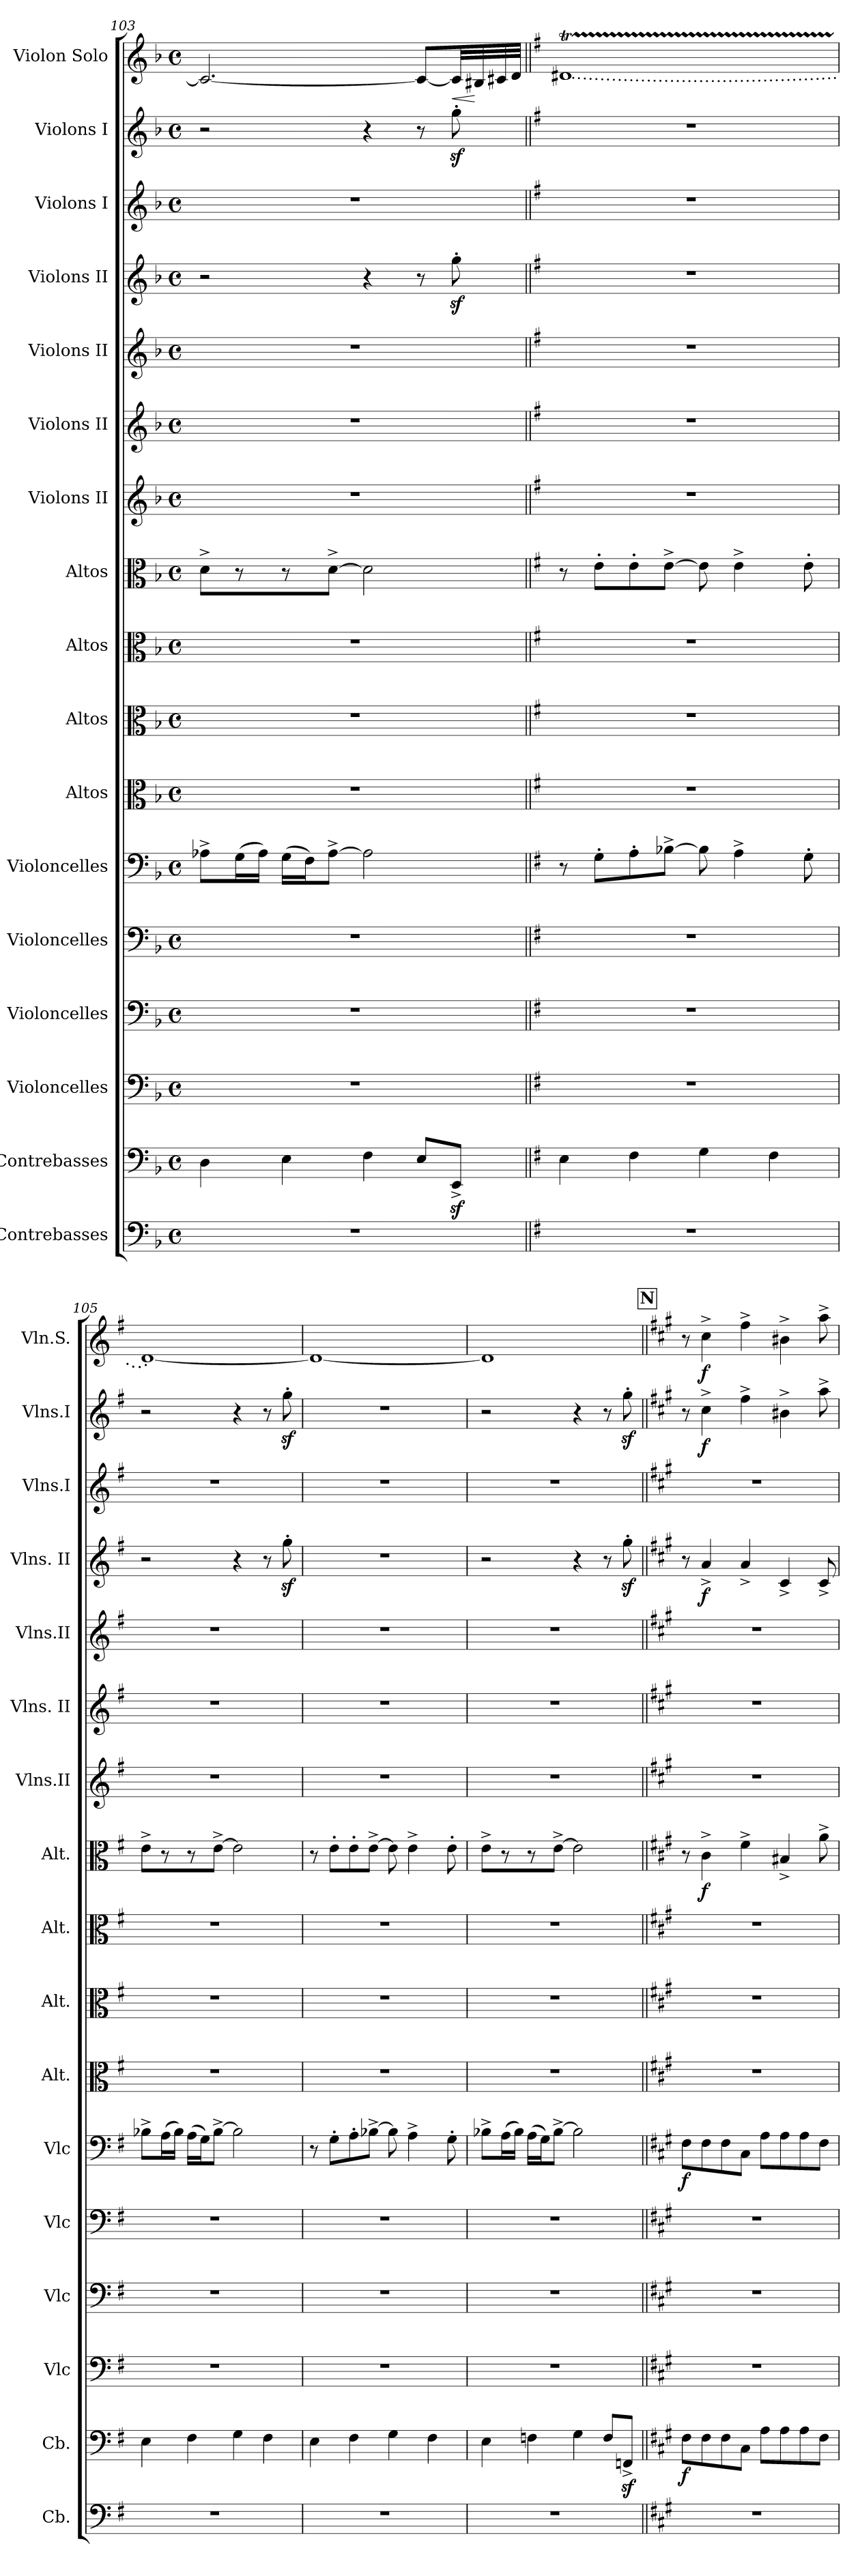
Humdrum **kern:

**kern	**kern	**dynam	**kern	**kern	**kern	**kern	**dynam	**kern	**kern	**kern	**kern	**dynam	**kern	**kern	**kern	**kern	**dynam	**kern	**kern	**dynam	**kern	**dynam
*part17	*part16	*part16	*part15	*part14	*part13	*part12	*part12	*part11	*part10	*part9	*part8	*part8	*part7	*part6	*part5	*part4	*part4	*part3	*part2	*part2	*part1	*part1
*staff17	*staff16	*staff16	*staff15	*staff14	*staff13	*staff12	*staff12	*staff11	*staff10	*staff9	*staff8	*staff8	*staff7	*staff6	*staff5	*staff4	*staff4	*staff3	*staff2	*staff2	*staff1	*staff1
*I"Contrebasses	*I"Contrebasses	*	*I"Violoncelles	*I"Violoncelles	*I"Violoncelles	*I"Violoncelles	*	*I"Altos	*I"Altos	*I"Altos	*I"Altos	*	*I"Violons II	*I"Violons II	*I"Violons II	*I"Violons II	*	*I"Violons I	*I"Violons I	*	*I"Violon Solo	*
*I'Cb.	*I'Cb.	*	*I'Vlc	*I'Vlc	*I'Vlc	*I'Vlc	*	*I'Alt.	*I'Alt.	*I'Alt.	*I'Alt.	*	*I'Vlns.II	*I'Vlns. II	*I'Vlns.II	*I'Vlns. II	*	*I'Vlns.I	*I'Vlns.I	*	*I'Vln.S.	*
!!LO:PB:g=z
*clefF4	*clefF4	*	*clefF4	*clefF4	*clefF4	*clefF4	*	*clefC3	*clefC3	*clefC3	*clefC3	*	*clefG2	*clefG2	*clefG2	*clefG2	*	*clefG2	*clefG2	*	*clefG2	*
*ITrd7c12	*ITrd7c12	*	*	*	*	*	*	*	*	*	*	*	*	*	*	*	*	*	*	*	*	*
*k[b-]	*k[b-]	*	*k[b-]	*k[b-]	*k[b-]	*k[b-]	*	*k[b-]	*k[b-]	*k[b-]	*k[b-]	*	*k[b-]	*k[b-]	*k[b-]	*k[b-]	*	*k[b-]	*k[b-]	*	*k[b-]	*
*M4/4	*M4/4	*	*M4/4	*M4/4	*M4/4	*M4/4	*	*M4/4	*M4/4	*M4/4	*M4/4	*	*M4/4	*M4/4	*M4/4	*M4/4	*	*M4/4	*M4/4	*	*M4/4	*
*met(c)	*met(c)	*	*met(c)	*met(c)	*met(c)	*met(c)	*	*met(c)	*met(c)	*met(c)	*met(c)	*	*met(c)	*met(c)	*met(c)	*met(c)	*	*met(c)	*met(c)	*	*met(c)	*
=103	=103	=103	=103	=103	=103	=103	=103	=103	=103	=103	=103	=103	=103	=103	=103	=103	=103	=103	=103	=103	=103	=103
1r	4DD\	.	1r	1r	1r	8A-X^\L	.	1r	1r	1r	8d^\L	.	1r	1r	1r	2r	.	1r	2r	.	2.c/_	.
.	.	.	.	.	.	(>16G\L	.	.	.	.	8r	.	.	.	.	.	.	.	.	.	.	.
.	.	.	.	.	.	16A-\JJ)	.	.	.	.	.	.	.	.	.	.	.	.	.	.	.	.
.	4EE\	.	.	.	.	(>16G\LL	.	.	.	.	8r	.	.	.	.	.	.	.	.	.	.	.
.	.	.	.	.	.	16F\J)	.	.	.	.	.	.	.	.	.	.	.	.	.	.	.	.
.	.	.	.	.	.	[8A-^\J	.	.	.	.	[8d^\J	.	.	.	.	.	.	.	.	.	.	.
.	4FF\	.	.	.	.	2A-\]	.	.	.	.	2d\]	.	.	.	.	4r	.	.	4r	.	.	.
.	8EE/L	.	.	.	.	.	.	.	.	.	.	.	.	.	.	8r	.	.	8r	.	8c/L_	.
!	!	!	!	!	!	!	!	!	!	!	!	!	!	!	!	!	!	!	!	!	!	!LO:HP:b
.	8EEEz<^/J	.	.	.	.	.	.	.	.	.	.	.	.	.	.	8ggz<'\	.	.	8ggz<'\	.	32c/LL]	<
.	.	.	.	.	.	.	.	.	.	.	.	.	.	.	.	.	.	.	.	.	32B#X/	[
.	.	.	.	.	.	.	.	.	.	.	.	.	.	.	.	.	.	.	.	.	32c#X/	.
.	.	.	.	.	.	.	.	.	.	.	.	.	.	.	.	.	.	.	.	.	32d/JJJ	.
=104||	=104||	=104||	=104||	=104||	=104||	=104||	=104||	=104||	=104||	=104||	=104||	=104||	=104||	=104||	=104||	=104||	=104||	=104||	=104||	=104||	=104||	=104||
*k[f#]	*k[f#]	*	*k[f#]	*k[f#]	*k[f#]	*k[f#]	*	*k[f#]	*k[f#]	*k[f#]	*k[f#]	*	*k[f#]	*k[f#]	*k[f#]	*k[f#]	*	*k[f#]	*k[f#]	*	*k[f#]	*
!	!	!	!	!	!	!	!	!	!	!	!	!	!	!	!	!	!	!	!	!	!LO:T:dot	!LO:DY:b
!	!	!	!	!	!	!	!	!	!	!	!	!	!	!	!	!	!	!	!	!	!	!LO:DY:n=1:b
1r	4EE\	.	1r	1r	1r	8r	.	1r	1r	1r	8r	.	1r	1r	1r	1r	.	1r	1r	.	[1d#Xtt	mp other-dynamics
!	!	!	!	!	!	!	!	!	!	!	!	!LO:DY:b	!	!	!	!	!	!	!	!	!	!
!	!	!	!	!	!	!	!	!	!	!	!	!LO:DY:n=1:b	!	!	!	!	!	!	!	!	!	!
.	.	.	.	.	.	8G'\L	.	.	.	.	8e'\L	mp other-dynamics	.	.	.	.	.	.	.	.	.	.
.	4FF#\	.	.	.	.	8A'\	.	.	.	.	8e'\	.	.	.	.	.	.	.	.	.	.	.
!	!	!	!	!	!	!	!LO:DY:b	!	!	!	!	!	!	!	!	!	!	!	!	!	!	!
!	!	!	!	!	!	!	!LO:DY:n=1:b	!	!	!	!	!	!	!	!	!	!	!	!	!	!	!
.	.	.	.	.	.	[8B-X^\J	mp other-dynamics	.	.	.	[8e^\J	.	.	.	.	.	.	.	.	.	.	.
.	4GG\	.	.	.	.	8B-\]	.	.	.	.	8e\]	.	.	.	.	.	.	.	.	.	.	.
.	.	.	.	.	.	4A^\	.	.	.	.	4e^\	.	.	.	.	.	.	.	.	.	.	.
.	4FF#\	.	.	.	.	.	.	.	.	.	.	.	.	.	.	.	.	.	.	.	.	.
.	.	.	.	.	.	8G'\	.	.	.	.	8e'\	.	.	.	.	.	.	.	.	.	.	.
=105	=105	=105	=105	=105	=105	=105	=105	=105	=105	=105	=105	=105	=105	=105	=105	=105	=105	=105	=105	=105	=105	=105
1r	4EE\	.	1r	1r	1r	8B-X^\L	.	1r	1r	1r	8e^\L	.	1r	1r	1r	2r	.	1r	2r	.	1d#_	.
.	.	.	.	.	.	(>16A\L	.	.	.	.	8r	.	.	.	.	.	.	.	.	.	.	.
.	.	.	.	.	.	16B-\JJ)	.	.	.	.	.	.	.	.	.	.	.	.	.	.	.	.
.	4FF#\	.	.	.	.	(>16A\LL	.	.	.	.	8r	.	.	.	.	.	.	.	.	.	.	.
.	.	.	.	.	.	16G\J)	.	.	.	.	.	.	.	.	.	.	.	.	.	.	.	.
.	.	.	.	.	.	[8B-^\J	.	.	.	.	[8e^\J	.	.	.	.	.	.	.	.	.	.	.
.	4GG\	.	.	.	.	2B-\]	.	.	.	.	2e\]	.	.	.	.	4r	.	.	4r	.	.	.
.	4FF#\	.	.	.	.	.	.	.	.	.	.	.	.	.	.	8r	.	.	8r	.	.	.
.	.	.	.	.	.	.	.	.	.	.	.	.	.	.	.	8ggz<'\	.	.	8ggz<'\	.	.	.
=106	=106	=106	=106	=106	=106	=106	=106	=106	=106	=106	=106	=106	=106	=106	=106	=106	=106	=106	=106	=106	=106	=106
1r	4EE\	.	1r	1r	1r	8r	.	1r	1r	1r	8r	.	1r	1r	1r	1r	.	1r	1r	.	1d#_	.
.	.	.	.	.	.	8G'\L	.	.	.	.	8e'\L	.	.	.	.	.	.	.	.	.	.	.
.	4FF#\	.	.	.	.	8A'\	.	.	.	.	8e'\	.	.	.	.	.	.	.	.	.	.	.
.	.	.	.	.	.	[8B-X^\J	.	.	.	.	[8e^\J	.	.	.	.	.	.	.	.	.	.	.
.	4GG\	.	.	.	.	8B-\]	.	.	.	.	8e\]	.	.	.	.	.	.	.	.	.	.	.
.	.	.	.	.	.	4A^\	.	.	.	.	4e^\	.	.	.	.	.	.	.	.	.	.	.
.	4FF#\	.	.	.	.	.	.	.	.	.	.	.	.	.	.	.	.	.	.	.	.	.
.	.	.	.	.	.	8G'\	.	.	.	.	8e'\	.	.	.	.	.	.	.	.	.	.	.
!!LO:LB:g=z
=107	=107	=107	=107	=107	=107	=107	=107	=107	=107	=107	=107	=107	=107	=107	=107	=107	=107	=107	=107	=107	=107	=107
1r	4EE\	.	1r	1r	1r	8B-X^\L	.	1r	1r	1r	8e^\L	.	1r	1r	1r	2r	.	1r	2r	.	1d#]	.
.	.	.	.	.	.	(>16A\L	.	.	.	.	8r	.	.	.	.	.	.	.	.	.	.	.
.	.	.	.	.	.	16B-\JJ)	.	.	.	.	.	.	.	.	.	.	.	.	.	.	.	.
.	4FFn\	.	.	.	.	(>16A\LL	.	.	.	.	8r	.	.	.	.	.	.	.	.	.	.	.
.	.	.	.	.	.	16G\J)	.	.	.	.	.	.	.	.	.	.	.	.	.	.	.	.
.	.	.	.	.	.	[8B-^\J	.	.	.	.	[8e^\J	.	.	.	.	.	.	.	.	.	.	.
.	4GG\	.	.	.	.	2B-\]	.	.	.	.	2e\]	.	.	.	.	4r	.	.	4r	.	.	.
.	8FF/L	.	.	.	.	.	.	.	.	.	.	.	.	.	.	8r	.	.	8r	.	.	.
.	8FFFnz<^/J	.	.	.	.	.	.	.	.	.	.	.	.	.	.	8ggz<'\	.	.	8ggz<'\	.	.	.
!!LO:REH:place=s1:a:B:fs=14:t=N
=108||	=108||	=108||	=108||	=108||	=108||	=108||	=108||	=108||	=108||	=108||	=108||	=108||	=108||	=108||	=108||	=108||	=108||	=108||	=108||	=108||	=108||	=108||
*k[f#c#g#]	*k[f#c#g#]	*	*k[f#c#g#]	*k[f#c#g#]	*k[f#c#g#]	*k[f#c#g#]	*	*k[f#c#g#]	*k[f#c#g#]	*k[f#c#g#]	*k[f#c#g#]	*	*k[f#c#g#]	*k[f#c#g#]	*k[f#c#g#]	*k[f#c#g#]	*	*k[f#c#g#]	*k[f#c#g#]	*	*k[f#c#g#]	*
!	!	!LO:DY:b	!	!	!	!	!LO:DY:b	!	!	!	!	!	!	!	!	!	!	!	!	!	!	!
1r	8FF#\L	f	1r	1r	1r	8F#\L	f	1r	1r	1r	8r	.	1r	1r	1r	8r	.	1r	8r	.	8r	.
!	!	!	!	!	!	!	!	!	!	!	!	!LO:DY:b	!	!	!	!	!LO:DY:b	!	!	!LO:DY:b	!	!LO:DY:b
.	8FF#\	.	.	.	.	8F#\	.	.	.	.	4c#^\	f	.	.	.	4a^/	f	.	4cc#^\	f	4cc#^\	f
.	8FF#\	.	.	.	.	8F#\	.	.	.	.	.	.	.	.	.	.	.	.	.	.	.	.
.	8CC#\J	.	.	.	.	8C#\J	.	.	.	.	4f#^\	.	.	.	.	4a^/	.	.	4ff#^\	.	4ff#^\	.
.	8AA\L	.	.	.	.	8A\L	.	.	.	.	.	.	.	.	.	.	.	.	.	.	.	.
.	8AA\	.	.	.	.	8A\	.	.	.	.	4B#X^/	.	.	.	.	4c#^/	.	.	4b#X^\	.	4b#X^\	.
.	8AA\	.	.	.	.	8A\	.	.	.	.	.	.	.	.	.	.	.	.	.	.	.	.
.	8FF#\J	.	.	.	.	8F#\J	.	.	.	.	8a^\	.	.	.	.	8c#^/	.	.	8aa^\	.	8aa^\	.
=	=	=	=	=	=	=	=	=	=	=	=	=	=	=	=	=	=	=	=	=	=	=
*-	*-	*-	*-	*-	*-	*-	*-	*-	*-	*-	*-	*-	*-	*-	*-	*-	*-	*-	*-	*-	*-	*-
